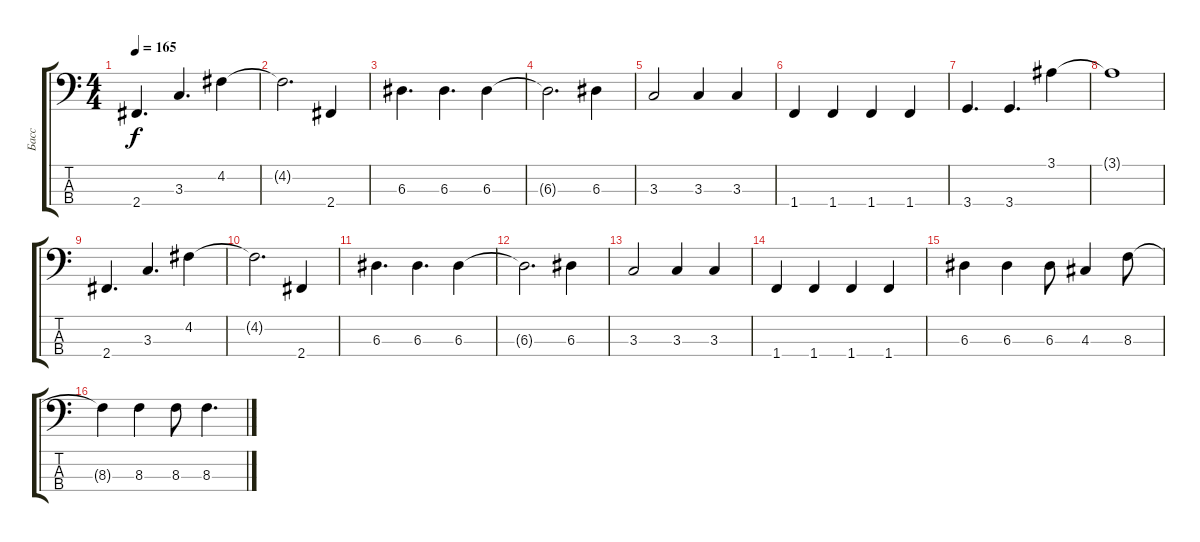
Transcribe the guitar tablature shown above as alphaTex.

\track ("Басс" "Басс") {instrument electricbassfinger}
\staff {score tabs}
\tuning (G2 D2 A1 E1) {hide}
\ts (4 4)
\tempo 165
\clef f4
\ks c
2.4.4{d dy f} 3.3.4{d} 4.2.4 |
4.2{t}.2{d} 2.4.4 |
6.3.4{d} 6.3.4{d} 6.3.4 |
6.3{t}.2{d} 6.3.4 |
3.3.2 3.3.4 3.3.4 |
1.4.4 1.4.4 1.4.4 1.4.4 |
3.4.4{d} 3.4.4{d} 3.1.4 |
3.1{t}.1 |
2.4.4{d} 3.3.4{d} 4.2.4 |
4.2{t}.2{d} 2.4.4 |
6.3.4{d} 6.3.4{d} 6.3.4 |
6.3{t}.2{d} 6.3.4 |
3.3.2 3.3.4 3.3.4 |
1.4.4 1.4.4 1.4.4 1.4.4 |
6.3.4 6.3.4 6.3.8 4.3.4 8.3.8 |
8.3{t}.4 8.3.4 8.3.8 8.3.4{d}
